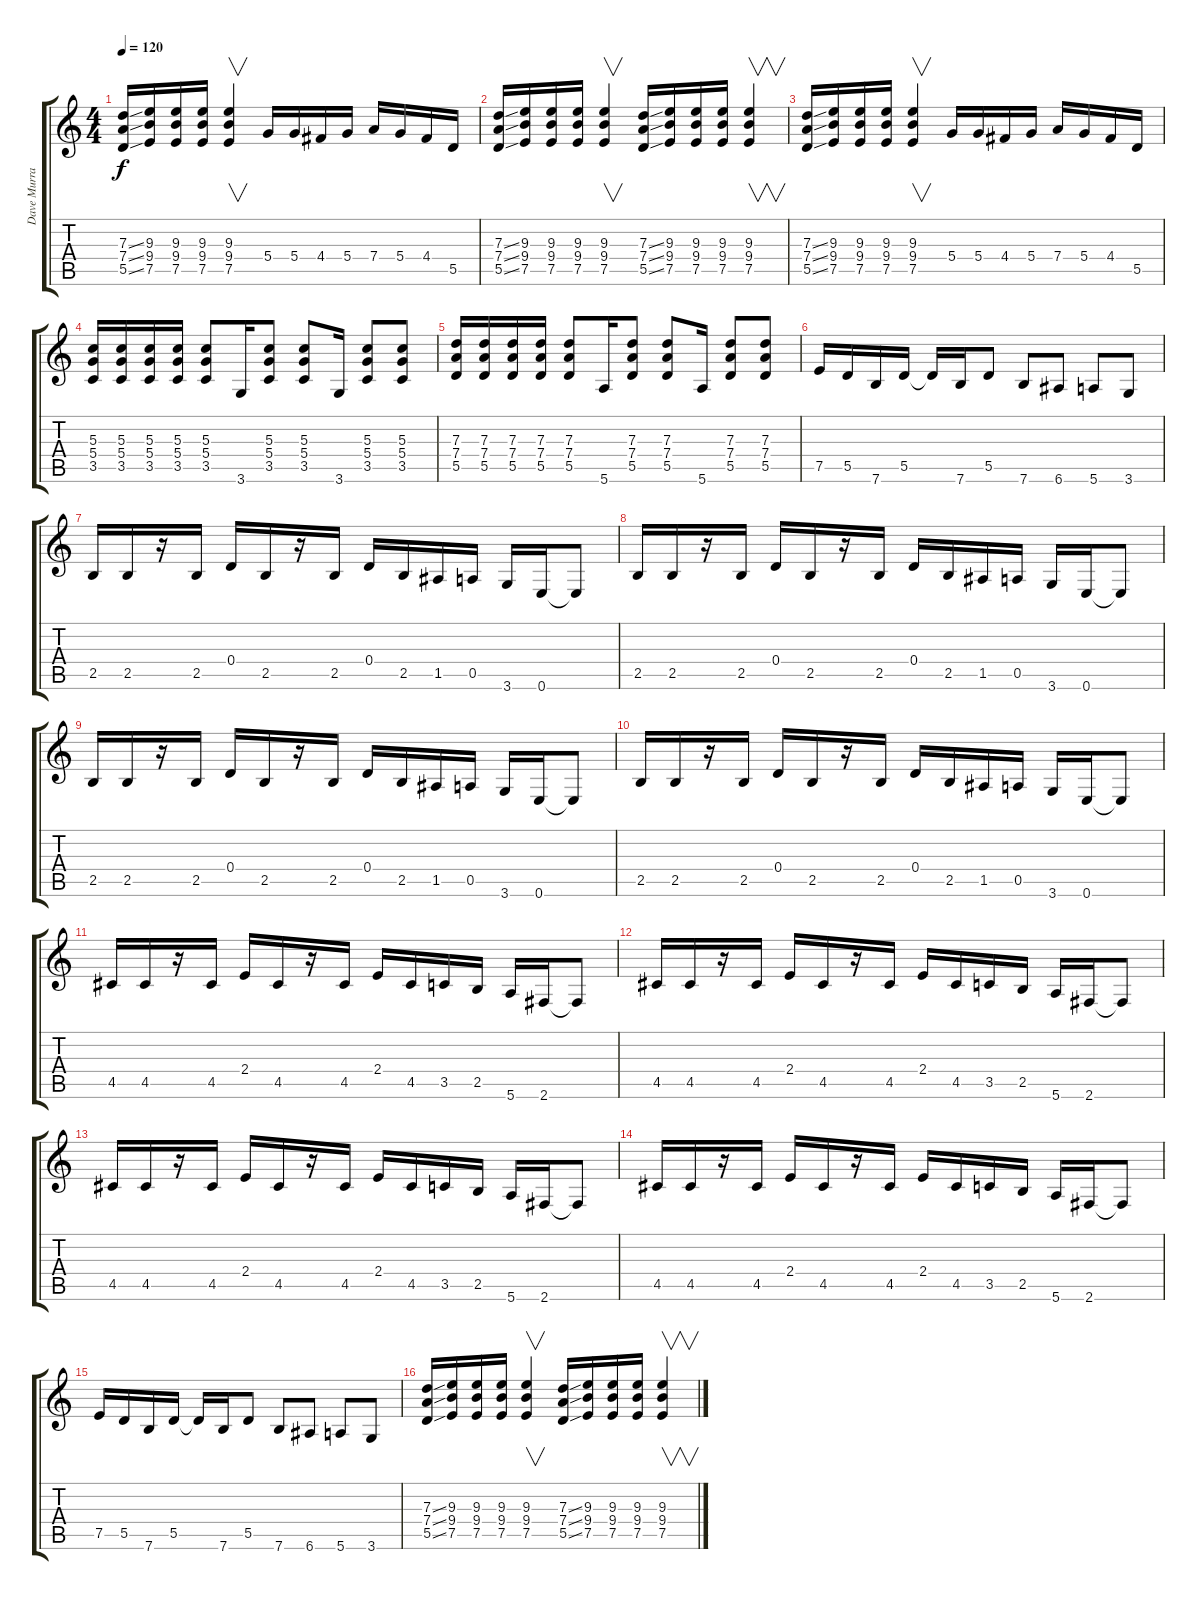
\track ("Dave Murray (Guitar)" "Dave Murra") {instrument distortionguitar}
\staff {score tabs}
\tuning (E4 B3 G3 D3 A2 E2) {hide}
\ts (4 4)
\tempo 120
\clef g2
\ks c
(7.3{ss} 7.4{ss} 5.5{ss}).16{dy f} (9.3 9.4 7.5).16 (9.3 9.4 7.5).16 (9.3 9.4 7.5).16 (9.3 9.4 7.5).4{v} 5.4.16 5.4.16 4.4.16 5.4.16 7.4.16 5.4.16 4.4.16 5.5.16 |
(7.3{ss} 7.4{ss} 5.5{ss}).16 (9.3 9.4 7.5).16 (9.3 9.4 7.5).16 (9.3 9.4 7.5).16 (9.3 9.4 7.5).4{v} (7.3{ss} 7.4{ss} 5.5{ss}).16 (9.3 9.4 7.5).16 (9.3 9.4 7.5).16 (9.3 9.4 7.5).16 (9.3 9.4 7.5).4{v} |
(7.3{ss} 7.4{ss} 5.5{ss}).16 (9.3 9.4 7.5).16 (9.3 9.4 7.5).16 (9.3 9.4 7.5).16 (9.3 9.4 7.5).4{v} 5.4.16 5.4.16 4.4.16 5.4.16 7.4.16 5.4.16 4.4.16 5.5.16 |
(5.3 5.4 3.5).16 (5.3 5.4 3.5).16 (5.3 5.4 3.5).16 (5.3 5.4 3.5).16 (5.3 5.4 3.5).8 3.6.16 (5.3 5.4 3.5).8 (5.3 5.4 3.5).8 3.6.16 (5.3 5.4 3.5).8 (5.3 5.4 3.5).8 |
(7.3 7.4 5.5).16 (7.3 7.4 5.5).16 (7.3 7.4 5.5).16 (7.3 7.4 5.5).16 (7.3 7.4 5.5).8 5.6.16 (7.3 7.4 5.5).8 (7.3 7.4 5.5).8 5.6.16 (7.3 7.4 5.5).8 (7.3 7.4 5.5).8 |
7.5.16 5.5.16 7.6.16 5.5.16 5.5{t}.16 7.6.16 5.5.8 7.6.8 6.6.8 5.6.8 3.6.8 |
2.5.16 2.5.16 r.16 2.5.16 0.4.16 2.5.16 r.16 2.5.16 0.4.16 2.5.16 1.5.16 0.5.16 3.6.16 0.6.16 0.6{t}.8 |
2.5.16 2.5.16 r.16 2.5.16 0.4.16 2.5.16 r.16 2.5.16 0.4.16 2.5.16 1.5.16 0.5.16 3.6.16 0.6.16 0.6{t}.8 |
2.5.16 2.5.16 r.16 2.5.16 0.4.16 2.5.16 r.16 2.5.16 0.4.16 2.5.16 1.5.16 0.5.16 3.6.16 0.6.16 0.6{t}.8 |
2.5.16 2.5.16 r.16 2.5.16 0.4.16 2.5.16 r.16 2.5.16 0.4.16 2.5.16 1.5.16 0.5.16 3.6.16 0.6.16 0.6{t}.8 |
4.5.16 4.5.16 r.16 4.5.16 2.4.16 4.5.16 r.16 4.5.16 2.4.16 4.5.16 3.5.16 2.5.16 5.6.16 2.6.16 2.6{t}.8 |
4.5.16 4.5.16 r.16 4.5.16 2.4.16 4.5.16 r.16 4.5.16 2.4.16 4.5.16 3.5.16 2.5.16 5.6.16 2.6.16 2.6{t}.8 |
4.5.16 4.5.16 r.16 4.5.16 2.4.16 4.5.16 r.16 4.5.16 2.4.16 4.5.16 3.5.16 2.5.16 5.6.16 2.6.16 2.6{t}.8 |
4.5.16 4.5.16 r.16 4.5.16 2.4.16 4.5.16 r.16 4.5.16 2.4.16 4.5.16 3.5.16 2.5.16 5.6.16 2.6.16 2.6{t}.8 |
7.5.16 5.5.16 7.6.16 5.5.16 5.5{t}.16 7.6.16 5.5.8 7.6.8 6.6.8 5.6.8 3.6.8 |
(7.3{ss} 7.4{ss} 5.5{ss}).16 (9.3 9.4 7.5).16 (9.3 9.4 7.5).16 (9.3 9.4 7.5).16 (9.3 9.4 7.5).4{v} (7.3{ss} 7.4{ss} 5.5{ss}).16 (9.3 9.4 7.5).16 (9.3 9.4 7.5).16 (9.3 9.4 7.5).16 (9.3 9.4 7.5).4{v}
